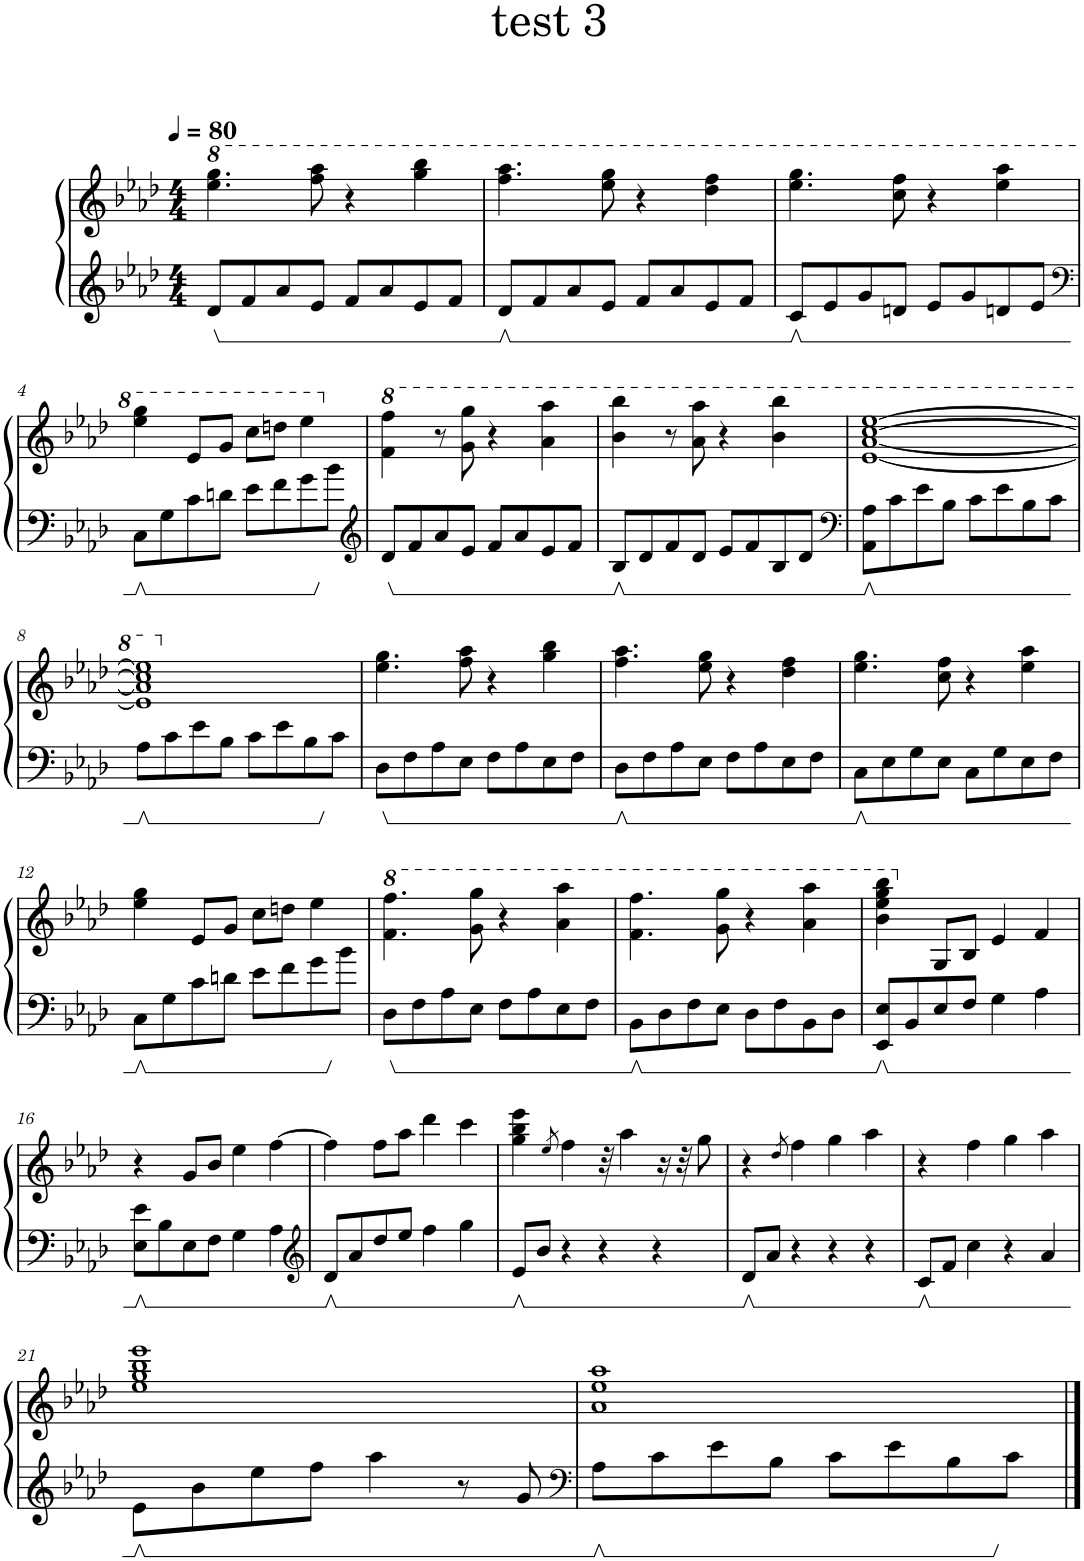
**kern	**kern
*part1	*part1
*staff2	*staff1
*I"Piano	*
*I'Pno.	*
*clefG2	*clefG2
*k[b-e-a-d-]	*k[b-e-a-d-]
*M4/4	*M4/4
*MM80	*MM80
*	*8va
=1	=1
8d-/L	4.eee-\ 4.ggg\
8f/	.
8a-/	.
8e-/J	8fff\ 8aaa-\
8f/L	4r
8a-/	.
8e-/	4ggg\ 4bbb-\
8f/J	.
=2	=2
8d-/L	4.fff\ 4.aaa-\
8f/	.
8a-/	.
8e-/J	8eee-\ 8ggg\
8f/L	4r
8a-/	.
8e-/	4ddd-\ 4fff\
8f/J	.
=3	=3
8c/L	4.eee-\ 4.ggg\
8e-/	.
8g/	.
8dn/J	8ccc\ 8fff\
8e-/L	4r
8g/	.
8dn/	4eee-\ 4aaa-\
8e-/J	.
!!LO:LB:g=z
=4	=4
*clefF4	*
8C\L	4eee-\ 4ggg\
8G\	.
8c\	8ee-/L
8dn\J	8gg/J
8e-\L	8ccc\L
8f\	8dddn\J
8g\	4eee-\
8b-\J	.
=5	=5
*clefG2	*
*	*X8va
*	*8va
8d-/L	4ff\ 4fff\
8f/	.
8a-/	8r
8e-/J	8gg\ 8ggg\
8f/L	4r
8a-/	.
8e-/	4aa-\ 4aaa-\
8f/J	.
=6	=6
8B-/L	4bb-\ 4bbb-\
8d-/	.
8f/	8r
8d-/J	8aa-\ 8aaa-\
8e-/L	4r
8f/	.
8B-/	4bb-\ 4bbb-\
8d-/J	.
=7	=7
*clefF4	*
8AA-\ 8A-\L	[1ee- [1aa- [1ccc [1eee-
8c\	.
8e-\	.
8B-\J	.
8c\L	.
8e-\	.
8B-\	.
8c\J	.
!!LO:LB:g=z
=8	=8
8A-\L	1ee-] 1aa-] 1ccc] 1eee-]
8c\	.
8e-\	.
8B-\J	.
8c\L	.
8e-\	.
8B-\	.
8c\J	.
=9	=9
*	*X8va
8D-\L	4.ee-\ 4.gg\
8F\	.
8A-\	.
8E-\J	8ff\ 8aa-\
8F\L	4r
8A-\	.
8E-\	4gg\ 4bb-\
8F\J	.
=10	=10
8D-\L	4.ff\ 4.aa-\
8F\	.
8A-\	.
8E-\J	8ee-\ 8gg\
8F\L	4r
8A-\	.
8E-\	4dd-\ 4ff\
8F\J	.
=11	=11
8C\L	4.ee-\ 4.gg\
8E-\	.
8G\	.
8E-\J	8cc\ 8ff\
8C\L	4r
8G\	.
8E-\	4ee-\ 4aa-\
8F\J	.
!!LO:LB:g=z
=12	=12
8C\L	4ee-\ 4gg\
8G\	.
8c\	8e-/L
8dn\J	8g/J
8e-\L	8cc\L
8f\	8ddn\J
8g\	4ee-\
8b-\J	.
=13	=13
*	*8va
8D-\L	4.ff\ 4.fff\
8F\	.
8A-\	.
8E-\J	8gg\ 8ggg\
8F\L	4r
8A-\	.
8E-\	4aa-\ 4aaa-\
8F\J	.
=14	=14
8BB-\L	4.ff\ 4.fff\
8D-\	.
8F\	.
8E-\J	8gg\ 8ggg\
8D-\L	4r
8F\	.
8BB-\	4aa-\ 4aaa-\
8D-\J	.
=15	=15
8EE-/ 8E-/L	4bb-\ 4eee-\ 4ggg\ 4bbb-\
8BB-/	.
*	*X8va
8E-/	8G/L
8F/J	8B-/J
4G\	4e-/
4A-\	4f/
!!LO:LB:g=z
=16	=16
8E-\ 8e-\L	4r
8B-\	.
8E-\	8g/L
8F\J	8b-/J
4G\	4ee-\
4A-\	[4ff\
=17	=17
*clefG2	*
8d-/L	4ff\]
8a-/	.
8dd-/	8ff\L
8ee-/J	8aa-\J
4ff\	4ddd-\
4gg\	4ccc\
=18	=18
8e-/L	4gg\ 4bb-\ 4eee-\
8b-/J	.
.	8qee-/
4r	4ff\
4r	32r
.	4aa-\
4r	.
.	16r
.	32r
.	8gg\
=19	=19
8d-/L	4r
8a-/J	.
.	8qdd-/
4r	4ff\
4r	4gg\
4r	4aa-\
=20	=20
8c/L	4r
8f/J	.
4cc\	4ff\
4r	4gg\
4a-/	4aa-\
!!LO:LB:g=z
=21	=21
8e-\L	1ee- 1gg 1bb- 1eee-
8b-\	.
8ee-\	.
8ff\J	.
4aa-\	.
8r	.
8g/	.
=22	=22
*clefF4	*
8A-\L	1a- 1ee- 1aa-
8c\	.
8e-\	.
8B-\J	.
8c\L	.
8e-\	.
8B-\	.
8c\J	.
==	==
*-	*-
